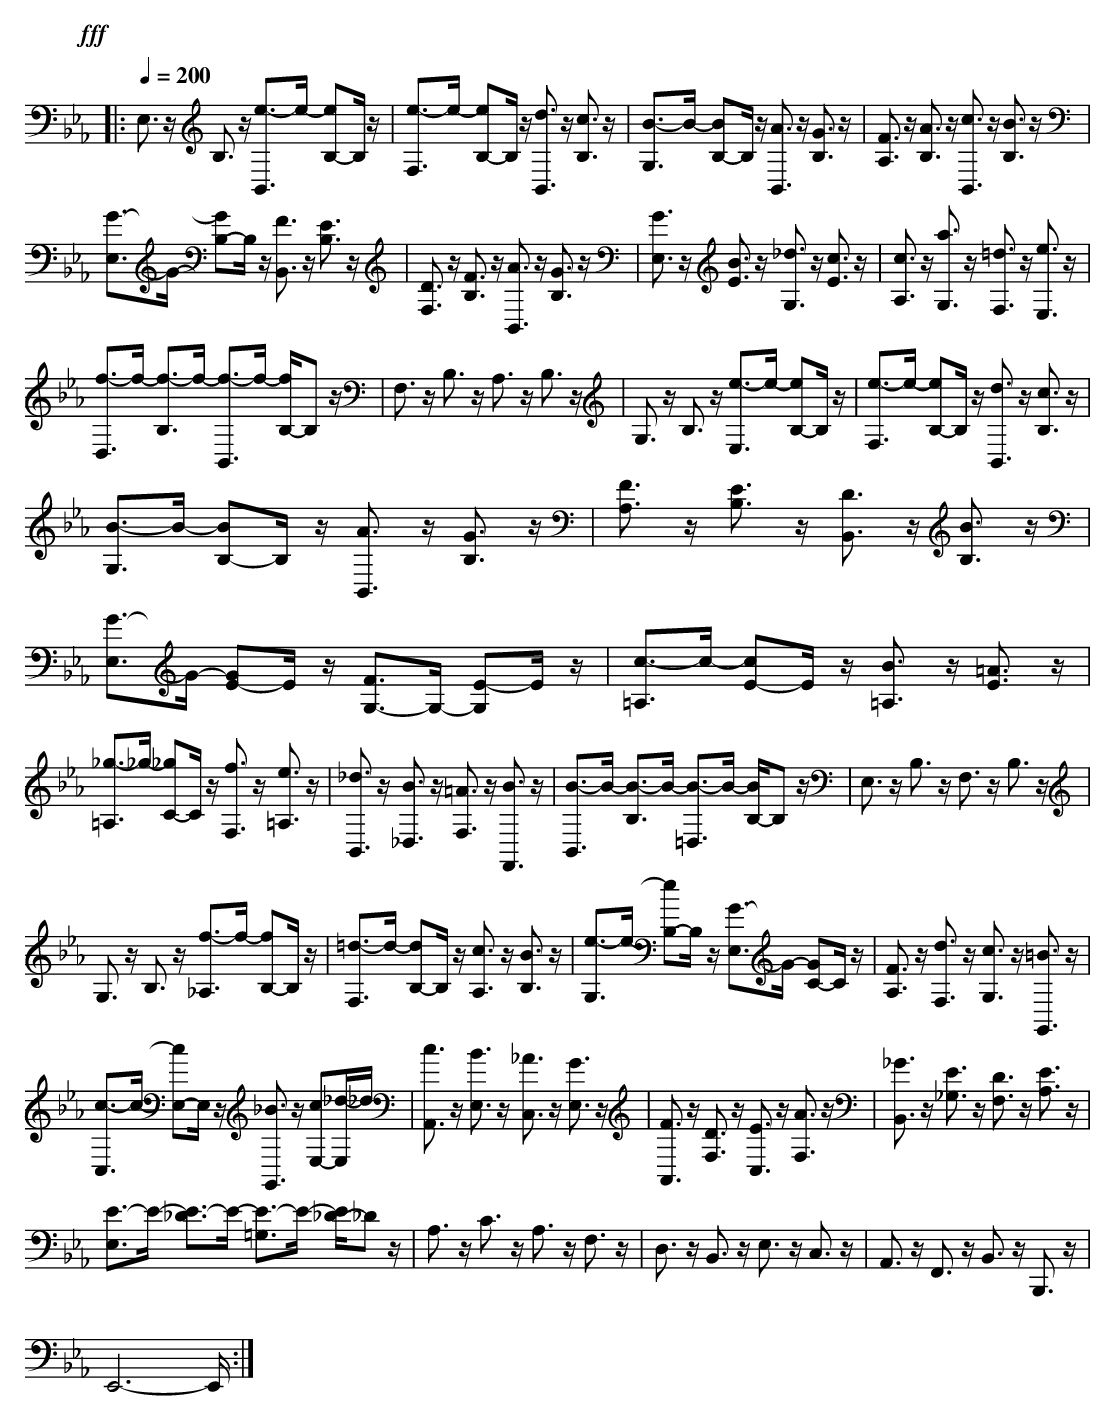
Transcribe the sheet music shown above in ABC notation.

X:1
T:
M: 4/4
L: 1/8
Q:1/4=200
K:Eb % 3 flats
V:1
!fff!
|:
E,3/2z/2 B,3/2z/2 [e3/2-B,,3/2]e/2- [eB,-]B,/2z/2|[e3/2-F,3/2]e/2- [eB,-]B,/2z/2 [d3/2B,,3/2]z/2 [c3/2B,3/2]z/2|[B3/2-G,3/2]B/2- [BB,-]B,/2z/2 [A3/2B,,3/2]z/2 [G3/2B,3/2]z/2|[F3/2A,3/2]z/2 [A3/2B,3/2]z/2 [c3/2B,,3/2]z/2 [B3/2B,3/2]z/2|
[G3/2-E,3/2]G/2- [GB,-]B,/2z/2 [F3/2B,,3/2]z/2 [E3/2B,3/2]z/2|[D3/2F,3/2]z/2 [F3/2B,3/2]z/2 [A3/2B,,3/2]z/2 [G3/2B,3/2]z/2|[G3/2E,3/2]z/2 [B3/2E3/2]z/2 [_d3/2G,3/2]z/2 [c3/2E3/2]z/2|[c3/2A,3/2]z/2 [a3/2G,3/2]z/2 [=d3/2F,3/2]z/2 [e3/2E,3/2]z/2|
[f3/2-D,3/2]f/2- [f3/2-B,3/2]f/2- [f3/2-B,,3/2]f/2- [f/2B,/2-]B,z/2|F,3/2z/2 B,3/2z/2 A,3/2z/2 B,3/2z/2|G,3/2z/2 B,3/2z/2 [e3/2-E,3/2]e/2- [eB,-]B,/2z/2|[e3/2-F,3/2]e/2- [eB,-]B,/2z/2 [d3/2B,,3/2]z/2 [c3/2B,3/2]z/2|
[B3/2-G,3/2]B/2- [BB,-]B,/2z/2 [A3/2B,,3/2]z/2 [G3/2B,3/2]z/2|[F3/2A,3/2]z/2 [E3/2B,3/2]z/2 [D3/2B,,3/2]z/2 [B3/2B,3/2]z/2|[G3/2-E,3/2]G/2- [GE-]E/2z/2 [F3/2G,3/2-]G,/2- [E-G,]E/2z/2|[c3/2-=A,3/2]c/2- [cE-]E/2z/2 [B3/2=A,3/2]z/2 [=A3/2E3/2]z/2|
[_g3/2-=A,3/2]_g/2- [_gC-]C/2z/2 [f3/2F,3/2]z/2 [e3/2=A,3/2]z/2|[_d3/2B,,3/2]z/2 [B3/2_D,3/2]z/2 [=A3/2F,3/2]z/2 [B3/2F,,3/2]z/2|[B3/2-B,,3/2]B/2- [B3/2-B,3/2]B/2- [B3/2-=D,3/2]B/2- [B/2B,/2-]B,z/2|E,3/2z/2 B,3/2z/2 F,3/2z/2 B,3/2z/2|
G,3/2z/2 B,3/2z/2 [f3/2-_A,3/2]f/2- [fB,-]B,/2z/2|[=d3/2-F,3/2]d/2- [dB,-]B,/2z/2 [c3/2A,3/2]z/2 [B3/2B,3/2]z/2|[e3/2-G,3/2]e/2- [eB,-]B,/2z/2 [G3/2-E,3/2]G/2- [GC-]C/2z/2|[F3/2A,3/2]z/2 [d3/2F,3/2]z/2 [c3/2G,3/2]z/2 [=B3/2G,,3/2]z/2|
[c3/2-C,3/2]c/2- [cE,-]E,/2z/2 [_B3/2G,,3/2]z/2 [cE,-][_d/2-E,/2]_d/2|[c3/2A,,3/2]z/2 [B3/2E,3/2]z/2 [_A3/2C,3/2]z/2 [G3/2E,3/2]z/2|[F3/2A,,3/2]z/2 [D3/2F,3/2]z/2 [E3/2C,3/2]z/2 [A3/2F,3/2]z/2|[_G3/2B,,3/2]z/2 [E3/2_G,3/2]z/2 [D3/2F,3/2]z/2 [E3/2A,3/2]z/2|
[E3/2-E,3/2]E/2- [E3/2-_D3/2]E/2- [E3/2-=G,3/2]E/2- [E/2_D/2-]_Dz/2|A,3/2z/2 C3/2z/2 A,3/2z/2 F,3/2z/2|D,3/2z/2 B,,3/2z/2 E,3/2z/2 C,3/2z/2|A,,3/2z/2 F,,3/2z/2 B,,3/2z/2 B,,,3/2z/2|
E,,6- E,,/2 :|
